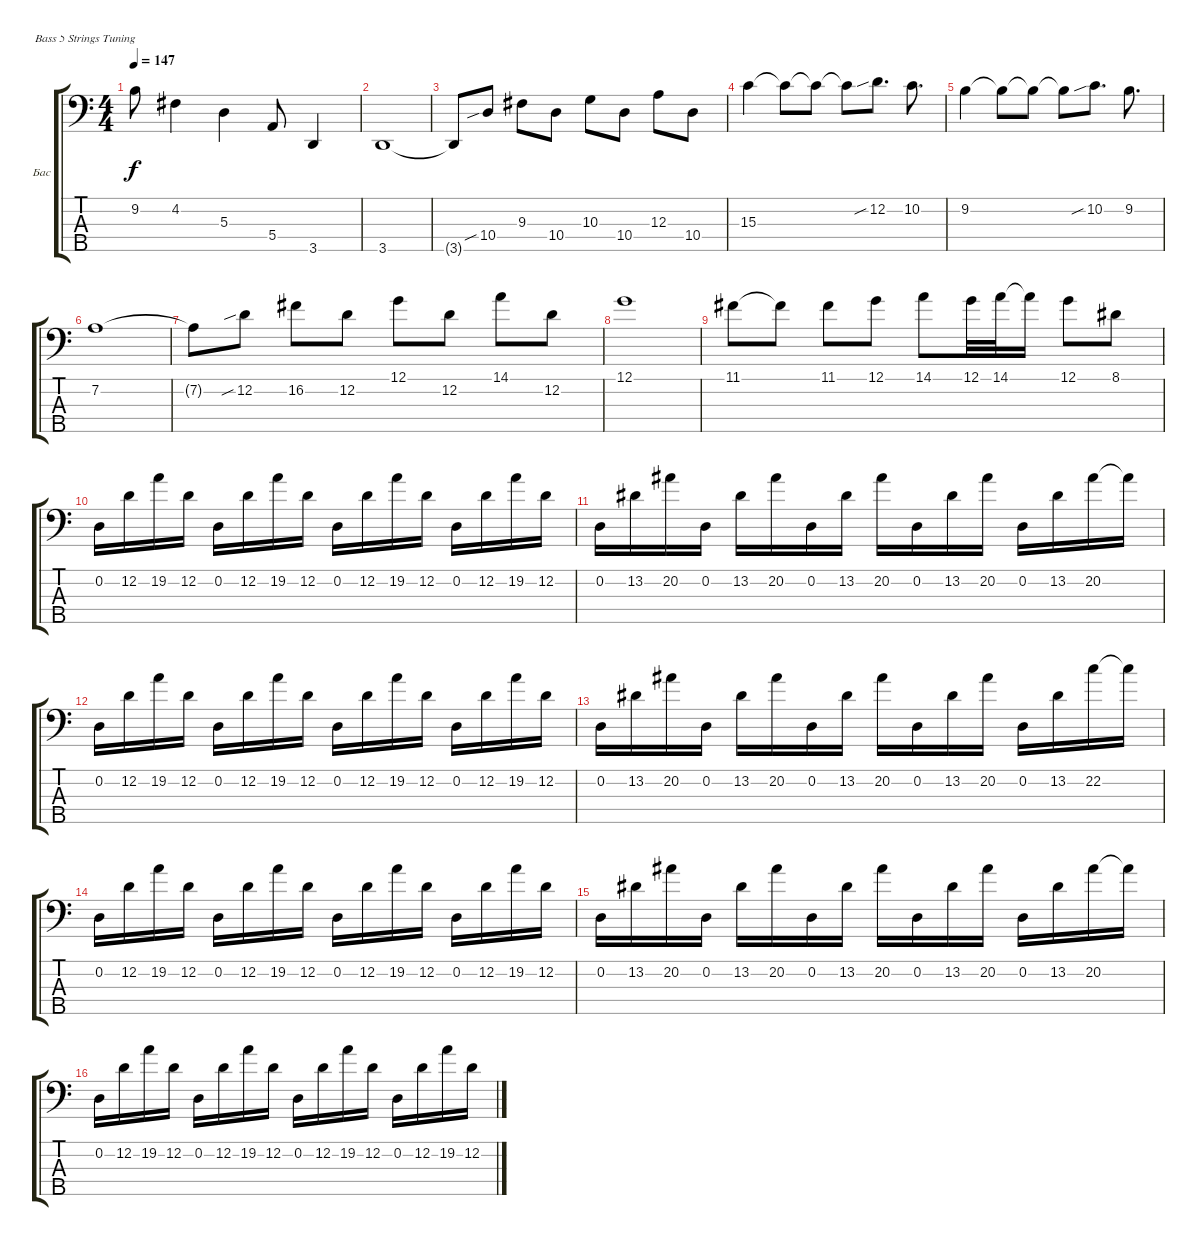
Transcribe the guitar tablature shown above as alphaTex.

\bracketExtendMode groupsimilarinstruments
\firstSystemTrackNameOrientation horizontal
\otherSystemsTrackNameOrientation horizontal
\track ("Бас 1" "Бас") {instrument electricbassfinger}
\staff {score tabs}
\tuning (G2 D2 A1 E1 B0)
\ts (4 4)
\tempo 147
\clef f4
\ks c
9.2.8{dy f} 4.2.4 5.3.4 5.4.8 3.5.4 |
3.5.1 |
3.5{t}.8 10.4{sib}.8 9.3.8 10.4.8 10.3.8 10.4.8 12.3.8 10.4.8 |
15.3.4 15.3{t}.8 15.3{t}.8 15.3{t}.8 12.2{sib}.8{d} 10.2.8{d} |
9.2.4 9.2{t}.8 9.2{t}.8 9.2{t}.8 10.2{sib}.8{d} 9.2.8{d} |
7.2.1 |
7.2{t}.8 12.2{sib}.8 16.2.8 12.2.8 12.1.8 12.2.8 14.1.8 12.2.8 |
12.1.1 |
11.1.8 11.1{t}.8 11.1.8 12.1.8 14.1.8 12.1.32 14.1.32 14.1{t}.16 12.1.8 8.1.8 |
0.2.16 12.2.16 19.2.16 12.2.16 0.2.16 12.2.16 19.2.16 12.2.16 0.2.16 12.2.16 19.2.16 12.2.16 0.2.16 12.2.16 19.2.16 12.2.16 |
0.2.16 13.2.16 20.2.16 0.2.16 13.2.16 20.2.16 0.2.16 13.2.16 20.2.16 0.2.16 13.2.16 20.2.16 0.2.16 13.2.16 20.2.16 20.2{t}.16 |
0.2.16 12.2.16 19.2.16 12.2.16 0.2.16 12.2.16 19.2.16 12.2.16 0.2.16 12.2.16 19.2.16 12.2.16 0.2.16 12.2.16 19.2.16 12.2.16 |
0.2.16 13.2.16 20.2.16 0.2.16 13.2.16 20.2.16 0.2.16 13.2.16 20.2.16 0.2.16 13.2.16 20.2.16 0.2.16 13.2.16 22.2.16 22.2{t}.16 |
0.2.16 12.2.16 19.2.16 12.2.16 0.2.16 12.2.16 19.2.16 12.2.16 0.2.16 12.2.16 19.2.16 12.2.16 0.2.16 12.2.16 19.2.16 12.2.16 |
0.2.16 13.2.16 20.2.16 0.2.16 13.2.16 20.2.16 0.2.16 13.2.16 20.2.16 0.2.16 13.2.16 20.2.16 0.2.16 13.2.16 20.2.16 20.2{t}.16 |
0.2.16 12.2.16 19.2.16 12.2.16 0.2.16 12.2.16 19.2.16 12.2.16 0.2.16 12.2.16 19.2.16 12.2.16 0.2.16 12.2.16 19.2.16 12.2.16
